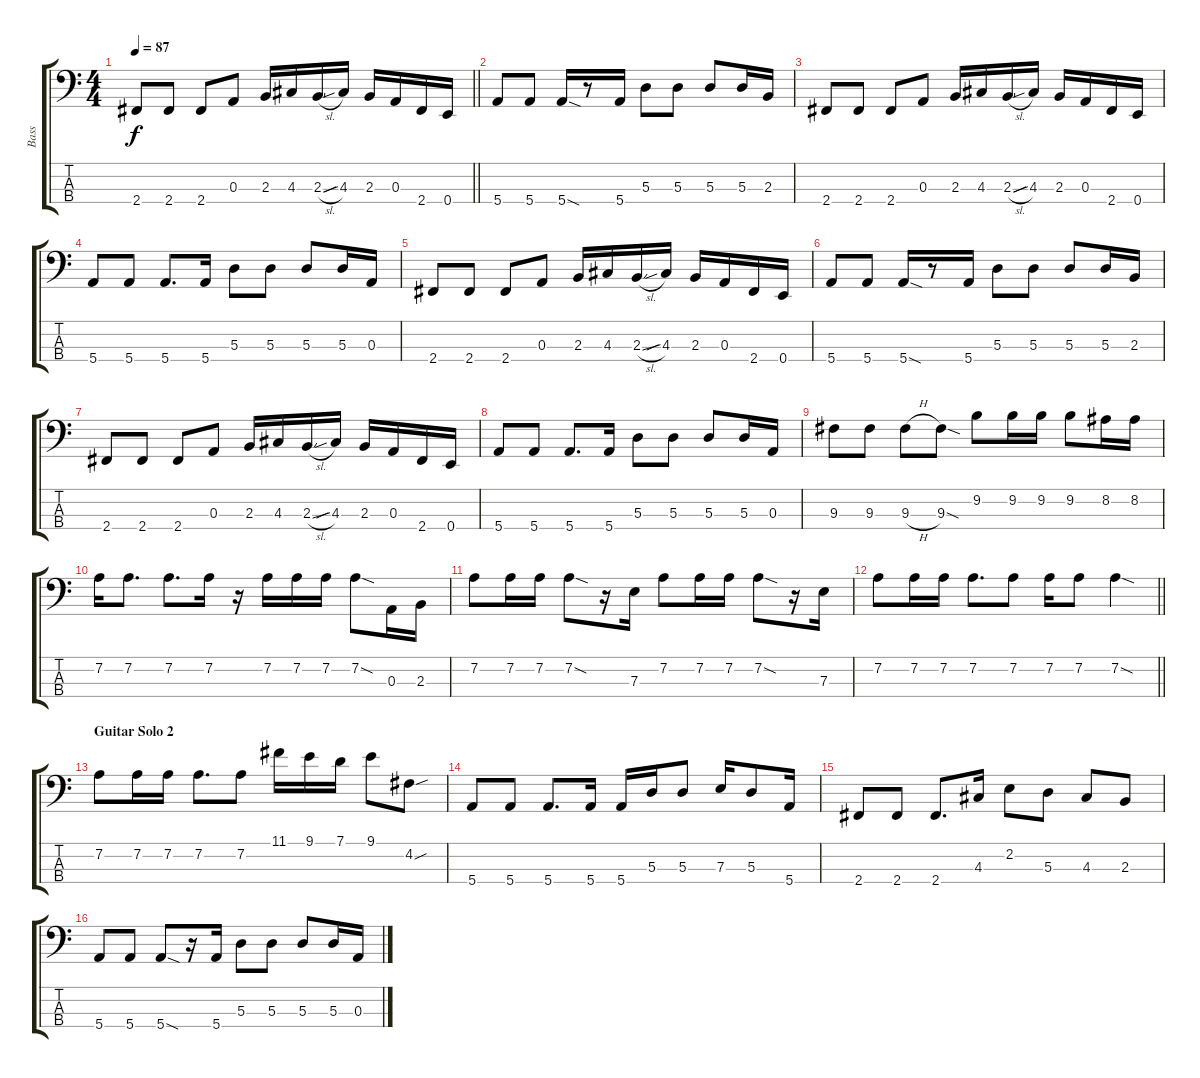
\track ("Bass" "Bass") {instrument electricbassfinger}
\staff {score tabs}
\tuning (G2 D2 A1 E1) {hide}
\ts (4 4)
\tempo 87
\clef f4
\barLineRight lightlight
\ks c
2.4.8{dy f} 2.4.8 2.4.8 0.3.8 2.3.16 4.3.16 2.3{sl}.16 4.3{sib}.16 2.3.16 0.3.16 2.4.16 0.4.16 |
5.4.8 5.4.8 5.4{sod}.16 r.8 5.4.16 5.3.8 5.3.8 5.3.8 5.3.16 2.3.16 |
2.4.8 2.4.8 2.4.8 0.3.8 2.3.16 4.3.16 2.3{sl}.16 4.3{sib}.16 2.3.16 0.3.16 2.4.16 0.4.16 |
5.4.8 5.4.8 5.4.8{d} 5.4.16 5.3.8 5.3.8 5.3.8 5.3.16 0.3.16 |
2.4.8 2.4.8 2.4.8 0.3.8 2.3.16 4.3.16 2.3{sl}.16 4.3{sib}.16 2.3.16 0.3.16 2.4.16 0.4.16 |
5.4.8 5.4.8 5.4{sod}.16 r.8 5.4.16 5.3.8 5.3.8 5.3.8 5.3.16 2.3.16 |
2.4.8 2.4.8 2.4.8 0.3.8 2.3.16 4.3.16 2.3{sl}.16 4.3{sib}.16 2.3.16 0.3.16 2.4.16 0.4.16 |
5.4.8 5.4.8 5.4.8{d} 5.4.16 5.3.8 5.3.8 5.3.8 5.3.16 0.3.16 |
9.3.8 9.3.8 9.3{h}.8 9.3{sod}.8 9.2.8 9.2.16 9.2.16 9.2.8 8.2.16 8.2.16 |
7.2.16 7.2.8{d} 7.2.8{d} 7.2.16 r.16 7.2.16 7.2.16 7.2.16 7.2{sod}.8 0.3.16 2.3.16 |
7.2.8 7.2.16 7.2.16 7.2{sod}.8 r.16 7.3.16 7.2.8 7.2.16 7.2.16 7.2{sod}.8 r.16 7.3.16 |
\barLineRight lightlight
7.2.8 7.2.16 7.2.16 7.2.8{d} 7.2.8 7.2.16 7.2.8 7.2{sod}.4 |
\section ("" "Guitar Solo 2")
7.2.8 7.2.16 7.2.16 7.2.8{d} 7.2.8 11.1.16 9.1.16 7.1.16 9.1.8 4.2{sou}.8 |
5.4.8 5.4.8 5.4.8{d} 5.4.16 5.4.16 5.3.16 5.3.8 7.3.16 5.3.8 5.4.16 |
2.4.8 2.4.8 2.4.8{d} 4.3.16 2.2.8 5.3.8 4.3.8 2.3.8 |
5.4.8 5.4.8 5.4{sod}.8 r.16 5.4.16 5.3.8 5.3.8 5.3.8 5.3.16 0.3.16
